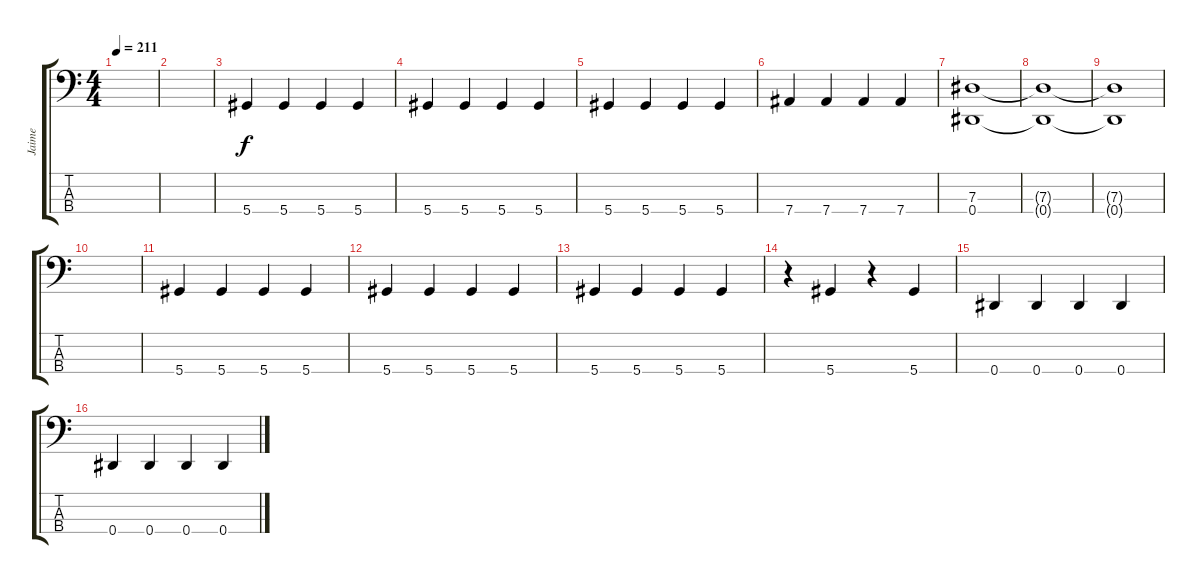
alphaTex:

\track ("Jaime" "Jaime") {instrument electricbassfinger}
\staff {score tabs}
\tuning (Gb2 Db2 Ab1 Eb1) {hide}
\ts (4 4)
\tempo 211
\clef f4
\ks c
|
|
5.4.4 5.4.4 5.4.4 5.4.4 |
5.4.4 5.4.4 5.4.4 5.4.4 |
5.4.4 5.4.4 5.4.4 5.4.4 |
7.4.4 7.4.4 7.4.4 7.4.4 |
(7.3 0.4).1 |
(7.3{t} 0.4{t}).1 |
(7.3{t} 0.4{t}).1 |
|
5.4.4 5.4.4 5.4.4 5.4.4 |
5.4.4 5.4.4 5.4.4 5.4.4 |
5.4.4 5.4.4 5.4.4 5.4.4 |
r.4 5.4.4 r.4 5.4.4 |
0.4.4 0.4.4 0.4.4 0.4.4 |
0.4.4 0.4.4 0.4.4 0.4.4
